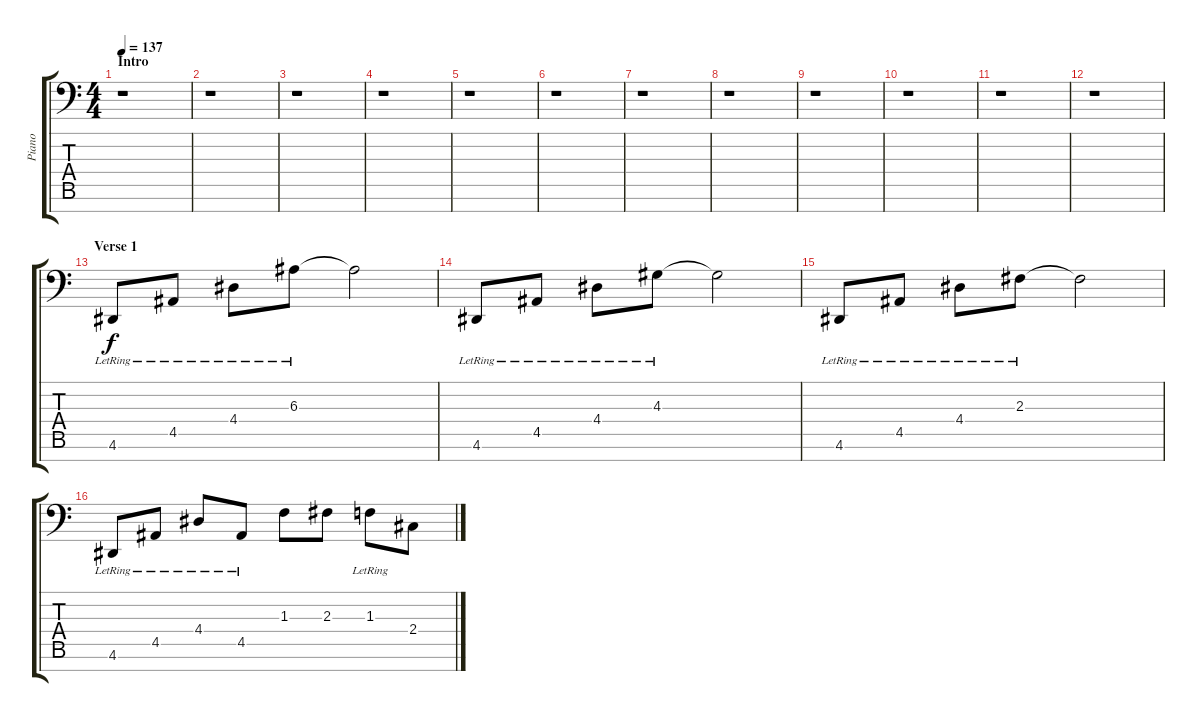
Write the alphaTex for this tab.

\track ("Piano" "Piano") {instrument acousticgrandpiano}
\staff {score tabs}
\tuning (Db4 Ab3 E3 B2 Gb2 B1 Gb1) {hide}
\ts (4 4)
\section ("" "Intro")
\tempo 137
\clef f4
\ks c
r.1{dy f instrument acousticgrandpiano} |
r.1 |
r.1 |
r.1 |
r.1 |
r.1 |
r.1 |
r.1 |
r.1 |
r.1 |
r.1 |
r.1 |
\section ("" "Verse 1")
4.6{lr}.8 4.5{lr}.8 4.4{lr}.8 6.3{lr}.8 6.3{t}.2 |
4.6{lr}.8 4.5{lr}.8 4.4{lr}.8 4.3{lr}.8 4.3{t}.2 |
4.6{lr}.8 4.5{lr}.8 4.4{lr}.8 2.3{lr}.8 2.3{t}.2 |
4.6{lr}.8 4.5{lr}.8 4.4{lr}.8 4.5{lr}.8 1.3.8 2.3.8 1.3{lr}.8 2.4.8
